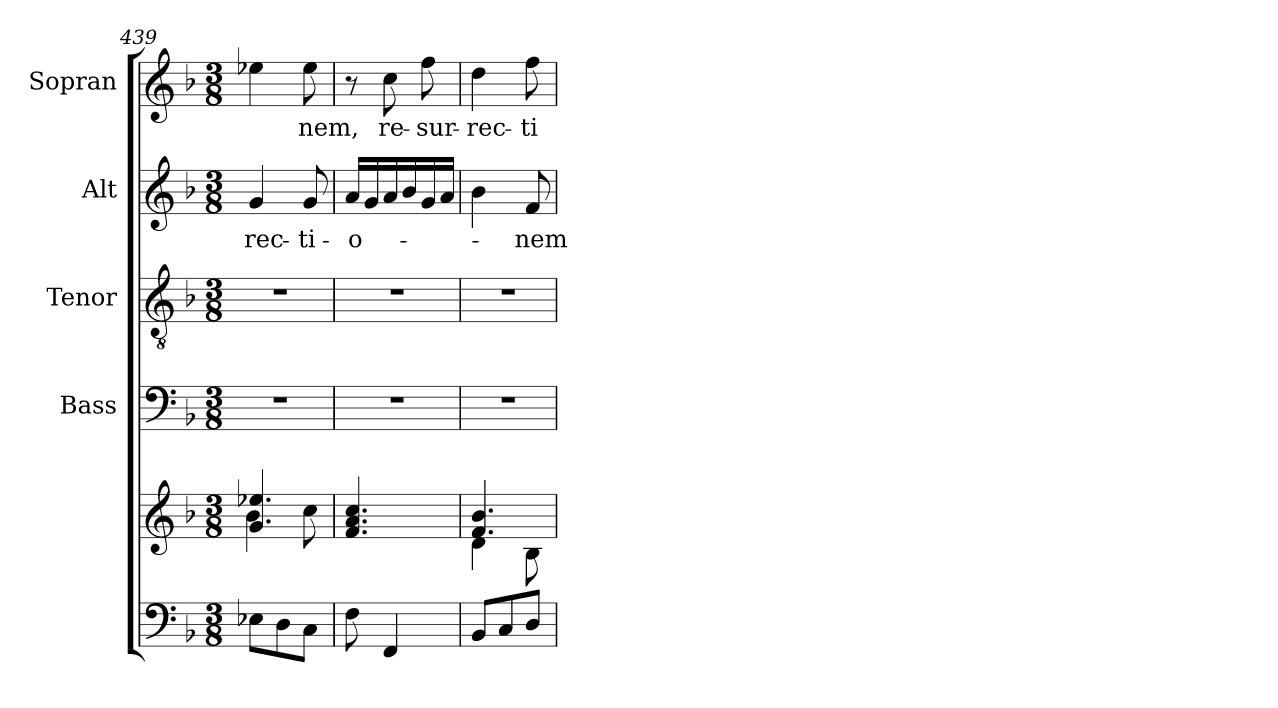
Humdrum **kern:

**kern	**kern	**kern	**kern	**kern	**text	**kern	**text
*part5	*part5	*part4	*part3	*part2	*part2	*part1	*part1
*staff6	*staff5	*staff4	*staff3	*staff2	*staff2	*staff1	*staff1
*	*	*I"Bass	*I"Tenor	*I"Alt	*	*I"Sopran	*
*	*	*I'B.	*I'T.	*I'A.	*	*I'S.	*
*clefF4	*clefG2	*clefF4	*clefGv2	*clefG2	*	*clefG2	*
*k[b-]	*k[b-]	*k[b-]	*k[b-]	*k[b-]	*	*k[b-]	*
*F:	*F:	*F:	*F:	*F:	*	*F:	*
*M3/8	*M3/8	*M3/8	*M3/8	*M3/8	*	*M3/8	*
=439	=439	=439	=439	=439	=439	=439	=439
*	*^	*	*	*	*	*	*
!	!	!	!	!	!	!LO:LY:b	!	!
8E-X\L	4.g/ 4.ee-X/	4b-\	4.r	4.r	4g/	-rec-	4ee-X\	.
8D\	.	.	.	.	.	.	.	.
!	!	!	!	!	!	!LO:LY:b	!	!LO:LY:b
8C\J	.	8cc\	.	.	8g/	-ti-	8ee-\	-nem,
=440	=440	=440	=440	=440	=440	=440	=440	=440
!	!	!	!	!	!	!LO:LY:b	!	!
*	*v	*v	*	*	*	*	*	*
8F\	4.f/ 4.a/ 4.cc/	4.r	4.r	16a/LL	-o-	8r	.
.	.	.	.	16g/	.	.	.
!	!	!	!	!	!	!	!LO:LY:b
4FF/	.	.	.	16a/	.	8cc\	re-
.	.	.	.	16b-/	.	.	.
!	!	!	!	!	!	!	!LO:LY:b
.	.	.	.	16g/	.	8ff\	-sur-
.	.	.	.	16a/JJ	.	.	.
=441	=441	=441	=441	=441	=441	=441	=441
*	*^	*	*	*	*	*	*
!	!	!	!	!	!	!	!	!LO:LY:b
8BB-/L	4.f/ 4.b-/	4d\	4.r	4.r	4b-\	.	4dd\	-rec-
8C/	.	.	.	.	.	.	.	.
!	!	!	!	!	!	!LO:LY:b	!	!LO:LY:b
8D/J	.	8B-\	.	.	8f/	-nem	8ff\	-ti-
*	*v	*v	*	*	*	*	*	*
=	=	=	=	=	=	=	=
*-	*-	*-	*-	*-	*-	*-	*-
